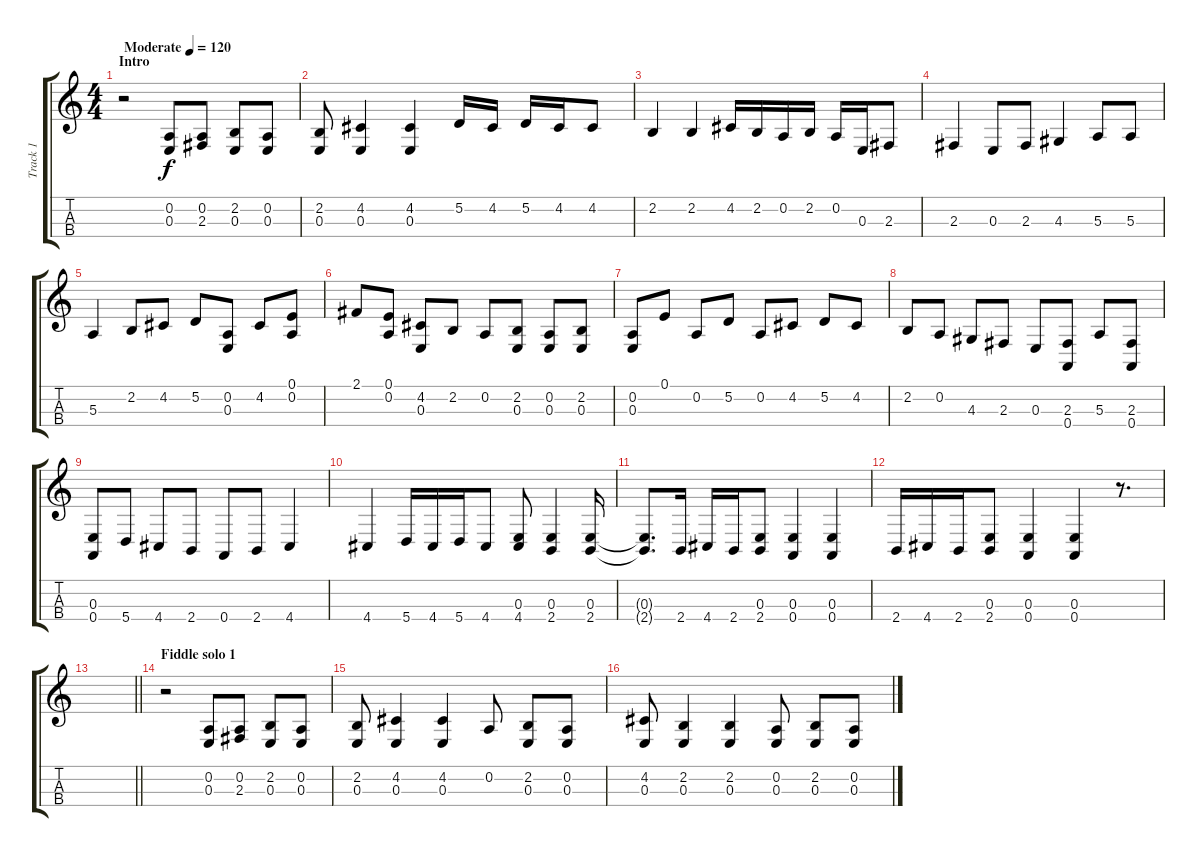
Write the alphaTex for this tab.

\track ("Track 1" "Track 1") {instrument fiddle}
\staff {score tabs}
\tuning (E4 A3 E3 A2) {hide}
\ts (4 4)
\section ("" "Intro")
\tempo (120 "Moderate")
\clef g2
\ks c
r.2{dy f instrument fiddle} (0.2 0.3).8 (0.2 2.3).8 (2.2 0.3).8 (0.2 0.3).8 |
(2.2 0.3).8 (4.2 0.3).4 (4.2 0.3).4 5.2.16 4.2.16 5.2.16 4.2.16 4.2.8 |
2.2.4 2.2.4 4.2.16 2.2.16 0.2.16 2.2.16 0.2.16 0.3.16 2.3.8 |
2.3.4 0.3.8 2.3.8 4.3.4 5.3.8 5.3.8 |
5.3.4 2.2.8 4.2.8 5.2.8 (0.2 0.3).8 4.2.8 (0.1 0.2).8 |
2.1.8 (0.1 0.2).8 (4.2 0.3).8 2.2.8 0.2.8 (2.2 0.3).8 (0.2 0.3).8 (2.2 0.3).8 |
(0.2 0.3).8 0.1.8 0.2.8 5.2.8 0.2.8 4.2.8 5.2.8 4.2.8 |
2.2.8 0.2.8 4.3.8 2.3.8 0.3.8 (2.3 0.4).8 5.3.8 (2.3 0.4).8 |
(0.3 0.4).8 5.4.8 4.4.8 2.4.8 0.4.8 2.4.8 4.4.4 |
4.4.4 5.4.16 4.4.16 5.4.16 4.4.8 (0.3 4.4).8 (0.3 2.4).4 (0.3 2.4).16 |
(0.3{t} 2.4{t}).8{d} 2.4.16 4.4.16 2.4.16 (0.3 2.4).8 (0.3 0.4).4 (0.3 0.4).4 |
2.4.16 4.4.16 2.4.16 (0.3 2.4).8 (0.3 0.4).4 (0.3 0.4).4 r.8{d} |
\barLineRight lightlight
|
\section ("" "Fiddle solo 1")
r.2 (0.2 0.3).8 (0.2 2.3).8 (2.2 0.3).8 (0.2 0.3).8 |
(2.2 0.3).8 (4.2 0.3).4 (4.2 0.3).4 0.2.8 (2.2 0.3).8 (0.2 0.3).8 |
(4.2 0.3).8 (2.2 0.3).4 (2.2 0.3).4 (0.2 0.3).8 (2.2 0.3).8 (0.2 0.3).8
